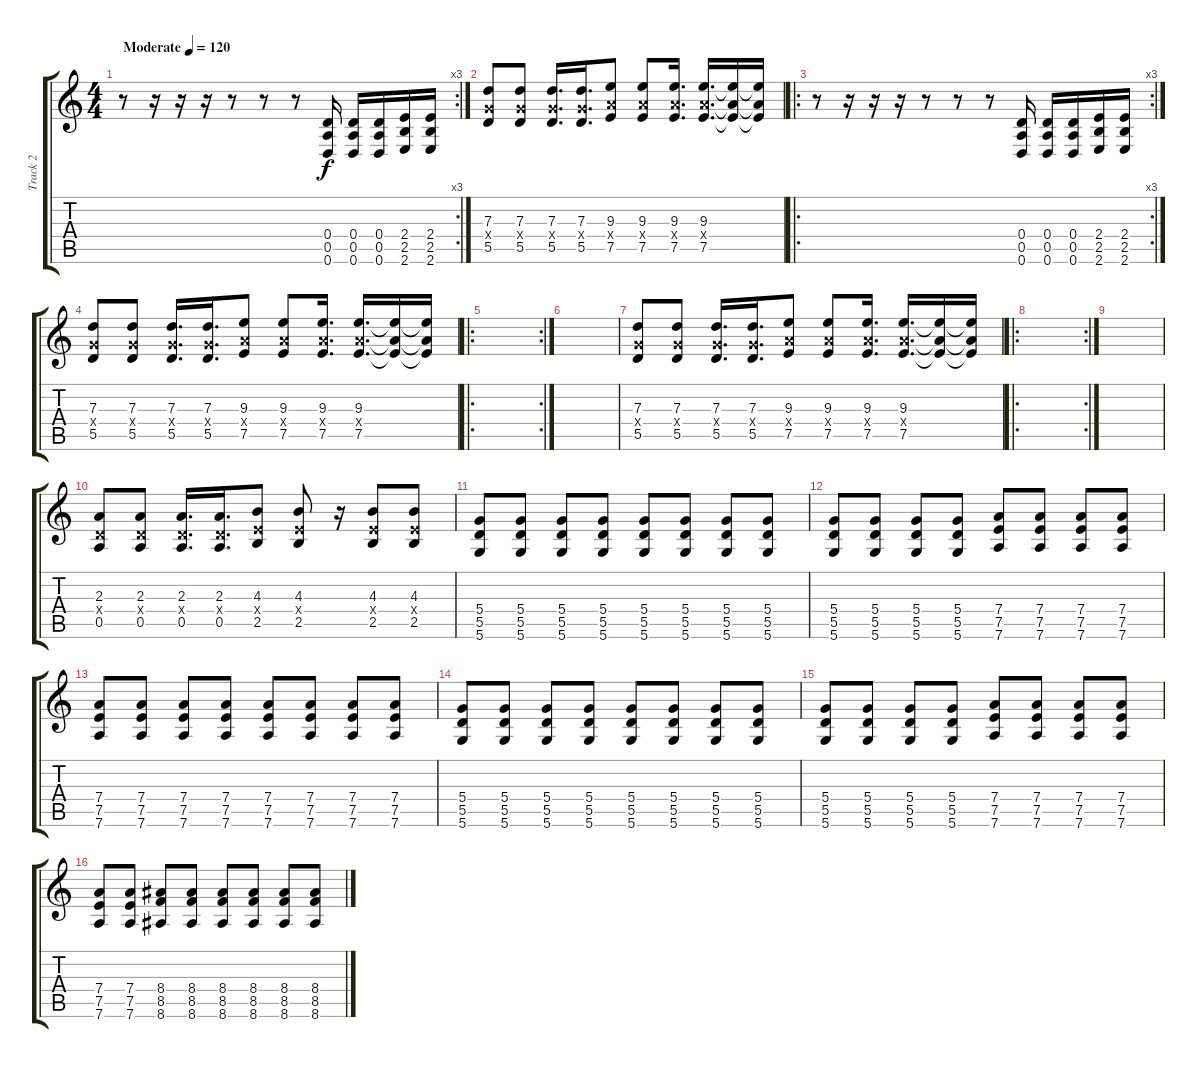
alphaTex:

\track ("Track 2" "Track 2") {instrument distortionguitar}
\staff {score tabs}
\tuning (E4 B3 G3 D3 A2 D2) {hide}
\rc 3
\ts (4 4)
\tempo (120 "Moderate")
\clef g2
\ks c
r.8{dy f instrument distortionguitar} r.16 r.16 r.16 r.8 r.8 r.8 (0.4 0.5 0.6).16 (0.4 0.5 0.6).16 (0.4 0.5 0.6).16 (2.4 2.5 2.6).16 (2.4 2.5 2.6).16 |
(7.3 5.4{x} 5.5).8 (7.3 5.4{x} 5.5).8 (7.3 5.4{x} 5.5).16{d} (7.3 5.4{x} 5.5).16{d} (9.3 7.4{x} 7.5).8 (9.3 7.4{x} 7.5).8 (9.3 7.4{x} 7.5).16{d} (9.3 7.4{x} 7.5).16{d} (9.3{t} 7.4{t} 7.5{t}).16 (9.3{t} 7.4{t} 7.5{t}).16 |
\ro
\rc 3
r.8 r.16 r.16 r.16 r.8 r.8 r.8 (0.4 0.5 0.6).16 (0.4 0.5 0.6).16 (0.4 0.5 0.6).16 (2.4 2.5 2.6).16 (2.4 2.5 2.6).16 |
(7.3 5.4{x} 5.5).8 (7.3 5.4{x} 5.5).8 (7.3 5.4{x} 5.5).16{d} (7.3 5.4{x} 5.5).16{d} (9.3 7.4{x} 7.5).8 (9.3 7.4{x} 7.5).8 (9.3 7.4{x} 7.5).16{d} (9.3 7.4{x} 7.5).16{d} (9.3{t} 7.4{t} 7.5{t}).16 (9.3{t} 7.4{t} 7.5{t}).16 |
\ro
\rc 2
|
|
(7.3 5.4{x} 5.5).8 (7.3 5.4{x} 5.5).8 (7.3 5.4{x} 5.5).16{d} (7.3 5.4{x} 5.5).16{d} (9.3 7.4{x} 7.5).8 (9.3 7.4{x} 7.5).8 (9.3 7.4{x} 7.5).16{d} (9.3 7.4{x} 7.5).16{d} (9.3{t} 7.4{t} 7.5{t}).16 (9.3{t} 7.4{t} 7.5{t}).16 |
\ro
\rc 2
|
|
(2.3 0.4{x} 0.5).8 (2.3 0.4{x} 0.5).8 (2.3 0.4{x} 0.5).16{d} (2.3 0.4{x} 0.5).16{d} (4.3 2.4{x} 2.5).8 (4.3 2.4{x} 2.5).8 r.16 (4.3 2.4{x} 2.5).8 (4.3 2.4{x} 2.5).8 |
(5.4 5.5 5.6).8 (5.4 5.5 5.6).8 (5.4 5.5 5.6).8 (5.4 5.5 5.6).8 (5.4 5.5 5.6).8 (5.4 5.5 5.6).8 (5.4 5.5 5.6).8 (5.4 5.5 5.6).8 |
(5.4 5.5 5.6).8 (5.4 5.5 5.6).8 (5.4 5.5 5.6).8 (5.4 5.5 5.6).8 (7.4 7.5 7.6).8 (7.4 7.5 7.6).8 (7.4 7.5 7.6).8 (7.4 7.5 7.6).8 |
(7.4 7.5 7.6).8 (7.4 7.5 7.6).8 (7.4 7.5 7.6).8 (7.4 7.5 7.6).8 (7.4 7.5 7.6).8 (7.4 7.5 7.6).8 (7.4 7.5 7.6).8 (7.4 7.5 7.6).8 |
(5.4 5.5 5.6).8 (5.4 5.5 5.6).8 (5.4 5.5 5.6).8 (5.4 5.5 5.6).8 (5.4 5.5 5.6).8 (5.4 5.5 5.6).8 (5.4 5.5 5.6).8 (5.4 5.5 5.6).8 |
(5.4 5.5 5.6).8 (5.4 5.5 5.6).8 (5.4 5.5 5.6).8 (5.4 5.5 5.6).8 (7.4 7.5 7.6).8 (7.4 7.5 7.6).8 (7.4 7.5 7.6).8 (7.4 7.5 7.6).8 |
(7.4 7.5 7.6).8 (7.4 7.5 7.6).8 (8.4 8.5 8.6).8 (8.4 8.5 8.6).8 (8.4 8.5 8.6).8 (8.4 8.5 8.6).8 (8.4 8.5 8.6).8 (8.4 8.5 8.6).8
